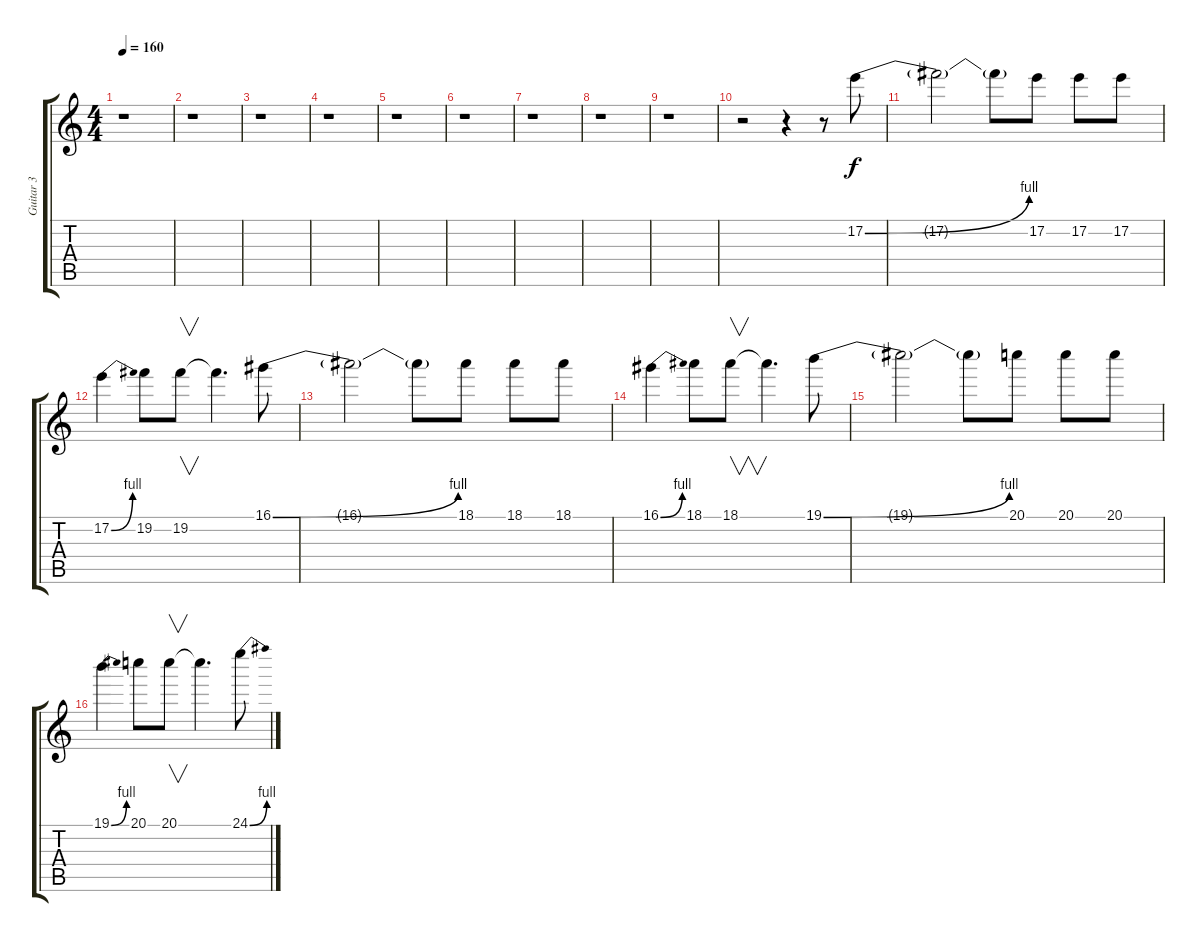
\track ("Guitar 3" "Guitar 3") {instrument distortionguitar}
\staff {score tabs}
\tuning (E4 B3 G3 D3 A2 E2) {hide}
\ts (4 4)
\tempo 160
\clef g2
\ks c
r.1{dy f} |
r.1 |
r.1 |
r.1 |
r.1 |
r.1 |
r.1 |
r.1 |
r.1 |
r.2 r.4 r.8 17.2{be (bend 0 0 60 4)}.8 |
17.2{t}.2 17.2{t}.8 17.2.8 17.2.8 17.2.8 |
17.2{be (bend 0 0 60 4)}.4 19.2.8 19.2.8{v} 19.2{t}.4{d} 16.1{be (bend 0 0 60 4)}.8 |
16.1{t}.2 16.1{t}.8 18.1.8 18.1.8 18.1.8 |
16.1{be (bend 0 0 60 4)}.4 18.1.8 18.1.8{v} 18.1{t}.4{d} 19.1{be (bend 0 0 60 4)}.8 |
19.1{t}.2 19.1{t}.8 20.1.8 20.1.8 20.1.8 |
19.1{be (bend 0 0 60 4)}.4 20.1.8 20.1.8{v} 20.1{t}.4{d} 24.1{be (bend 0 0 60 4)}.8
